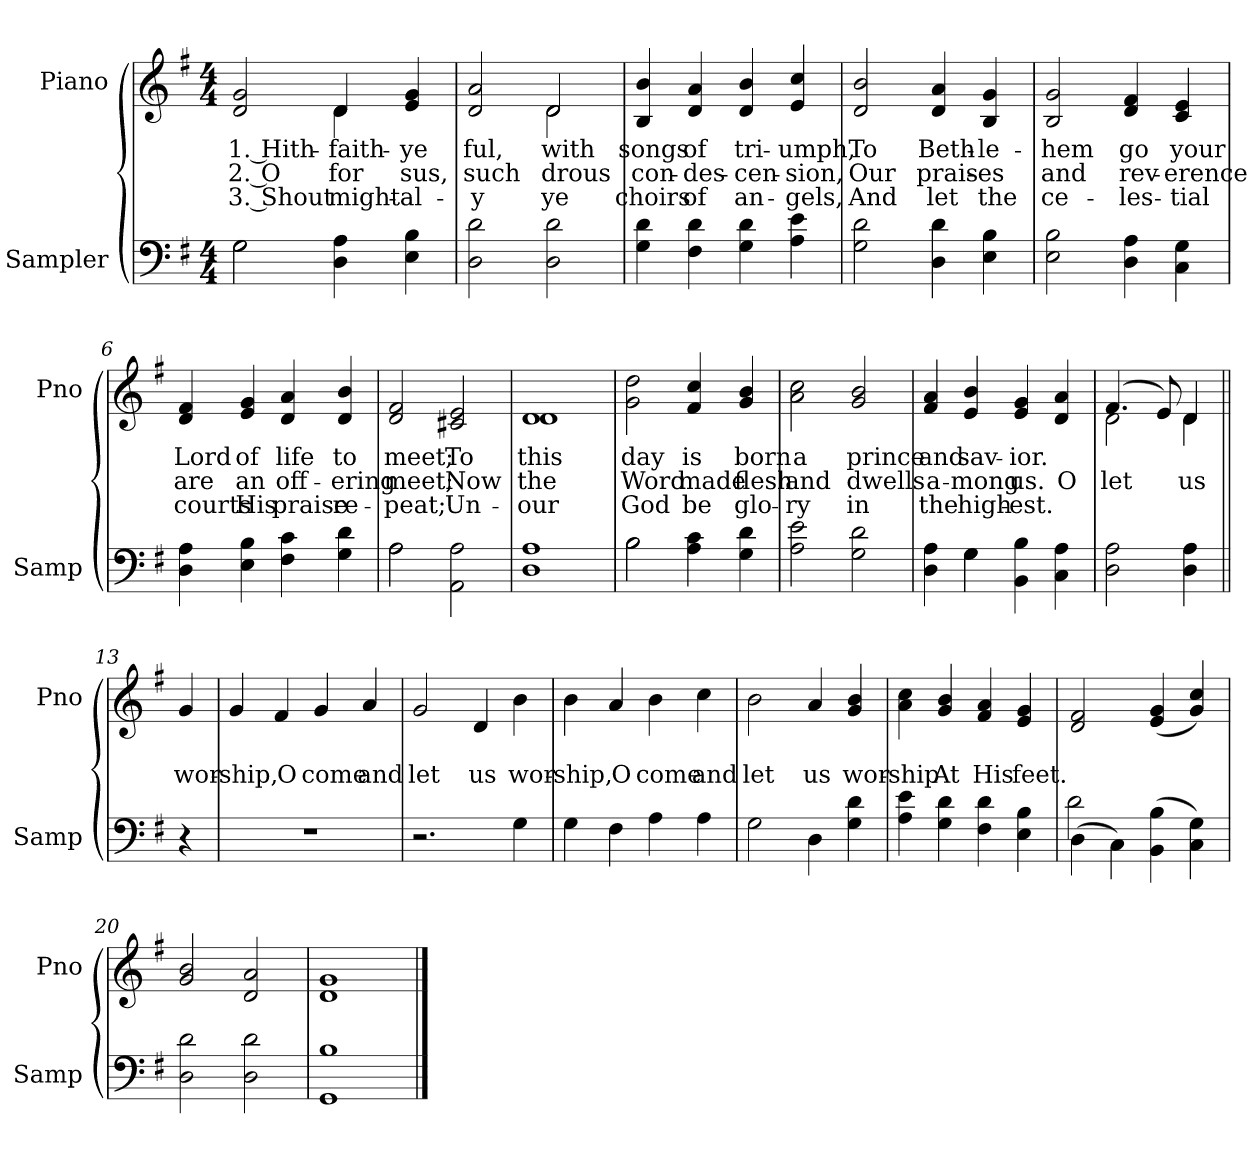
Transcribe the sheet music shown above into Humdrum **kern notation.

**kern	**kern	**text	**text	**text
*part2	*part1	*part1	*part1	*part1
*staff2	*staff1	*staff1	*staff1	*staff1
*I"Sampler	*I"Piano	*	*	*
*I'Samp	*I'Pno	*	*	*
*clefF4	*clefG2	*	*	*
*k[f#]	*k[f#]	*	*	*
*G:	*G:	*	*	*
*M4/4	*M4/4	*	*	*
=1	=1	=1	=1	=1
*^	*^	*	*	*
2G\	2G	2d 2g	2ryy	1. Hith-	2. O	3. Shout
4D 4A	2ryy	4d/	4d	faith-	for	-might-
4E 4B	.	4e 4g	4ryy	ye	-sus,	al-
*v	*v	*	*	*	*	*
=2	=2	=2	=2	=2	=2
2D 2d	2d 2a	2ryy	-ful,	such	-y
2D 2d	2d/	2d	with	-drous	ye
*	*v	*v	*	*	*
=3	=3	=3	=3	=3
4G 4d	4B 4b	songs	con-	choirs
4F# 4d	4d 4a	of	-des-	of
4G 4d	4d 4b	tri-	-cen-	an-
4A 4e	4e 4cc	-umph,	-sion,	-gels,
=4	=4	=4	=4	=4
2G 2d	2d 2b	To	Our	And
4D 4d	4d 4a	Beth-	prais-	let
4E 4B	4B 4g	-le-	-es	the
=5	=5	=5	=5	=5
2E 2B	2B 2g	-hem	and	ce-
4D 4A	4d 4f#	go	rev-	-les-
4C 4G	4c 4e	your	-erence	-tial
=6	=6	=6	=6	=6
4D 4A	4d 4f#	Lord	are	courts
4E 4B	4e 4g	of	an	His
4F# 4c	4d 4a	life	off-	praise
4G 4d	4d 4b	to	-ering	re-
=7	=7	=7	=7	=7
*^	*	*	*	*
2A\	2A	2d 2f#	meet;	meet;	-peat;
2AA 2A	2ryy	2c#X 2e	To	Now	Un-
*v	*v	*	*	*	*
=8	=8	=8	=8	=8
*	*^	*	*	*
1D 1A	1d/	1d	this	the	our
*	*v	*v	*	*	*
=9	=9	=9	=9	=9
*^	*	*	*	*
2B\	2B	2g 2dd	day	Word	God
4A 4c	2ryy	4f# 4cc	is	made	be
4G 4d	.	4g 4b	born	flesh	glo-
*v	*v	*	*	*	*
=10	=10	=10	=10	=10
2A 2e	2a 2cc	a	and	-ry
2G 2d	2g 2b	prince	dwells	in
=11	=11	=11	=11	=11
*^	*	*	*	*
4D 4A	4ryy	4f# 4a	and	a-	the
4G\	4G	4e 4b	sav-	-mong	high-
4BB 4B	2ryy	4e 4g	-ior.	us.	-est.
4C 4A	.	4d 4a	.	O	.
*v	*v	*	*	*	*
=12	=12	=12	=12	=12
*	*^	*	*	*
2D 2A	(4.f#/	2d	.	let	.
.	8e/)	.	.	.	.
4D 4A	4d/	4d	.	us	.
=13||	=13||	=13||	=13||	=13||	=13||
!	!LO:TX:t=Refrain	!	!	!	!
*	*v	*v	*	*	*
4r	4g	.	wor-	.
=14	=14	=14	=14	=14
1r	4g	.	-ship,	.
.	4f#	.	O	.
.	4g	.	come	.
.	4a	.	and	.
=15	=15	=15	=15	=15
2.r	2g	.	let	.
.	4d	.	us	.
4G	4b	.	wor-	.
=16	=16	=16	=16	=16
4G	4b	.	-ship,	.
4F#	4a	.	O	.
4A	4b	.	come	.
4A	4cc	.	and	.
=17	=17	=17	=17	=17
2G	2b	.	let	.
4D	4a	.	us	.
4G 4d	4g 4b	.	wor-	.
=18	=18	=18	=18	=18
4A 4e	4a 4cc	.	-ship	.
4G 4d	4g 4b	.	At	.
4F# 4d	4f# 4a	.	His	.
4E 4B	4e 4g	.	feet.	.
=19	=19	=19	=19	=19
*^	*	*	*	*
(4D\	2d	2d 2f#	.	.	.
4C\)	.	.	.	.	.
(4BB 4B	2ryy	(4e 4g	.	.	.
4C 4G)	.	4g 4cc)	.	.	.
*v	*v	*	*	*	*
=20	=20	=20	=20	=20
2D 2d	2g 2b	.	.	.
2D 2d	2d 2a	.	.	.
=21	=21	=21	=21	=21
1GG 1B	1d 1g	.	.	.
==	==	==	==	==
*-	*-	*-	*-	*-
